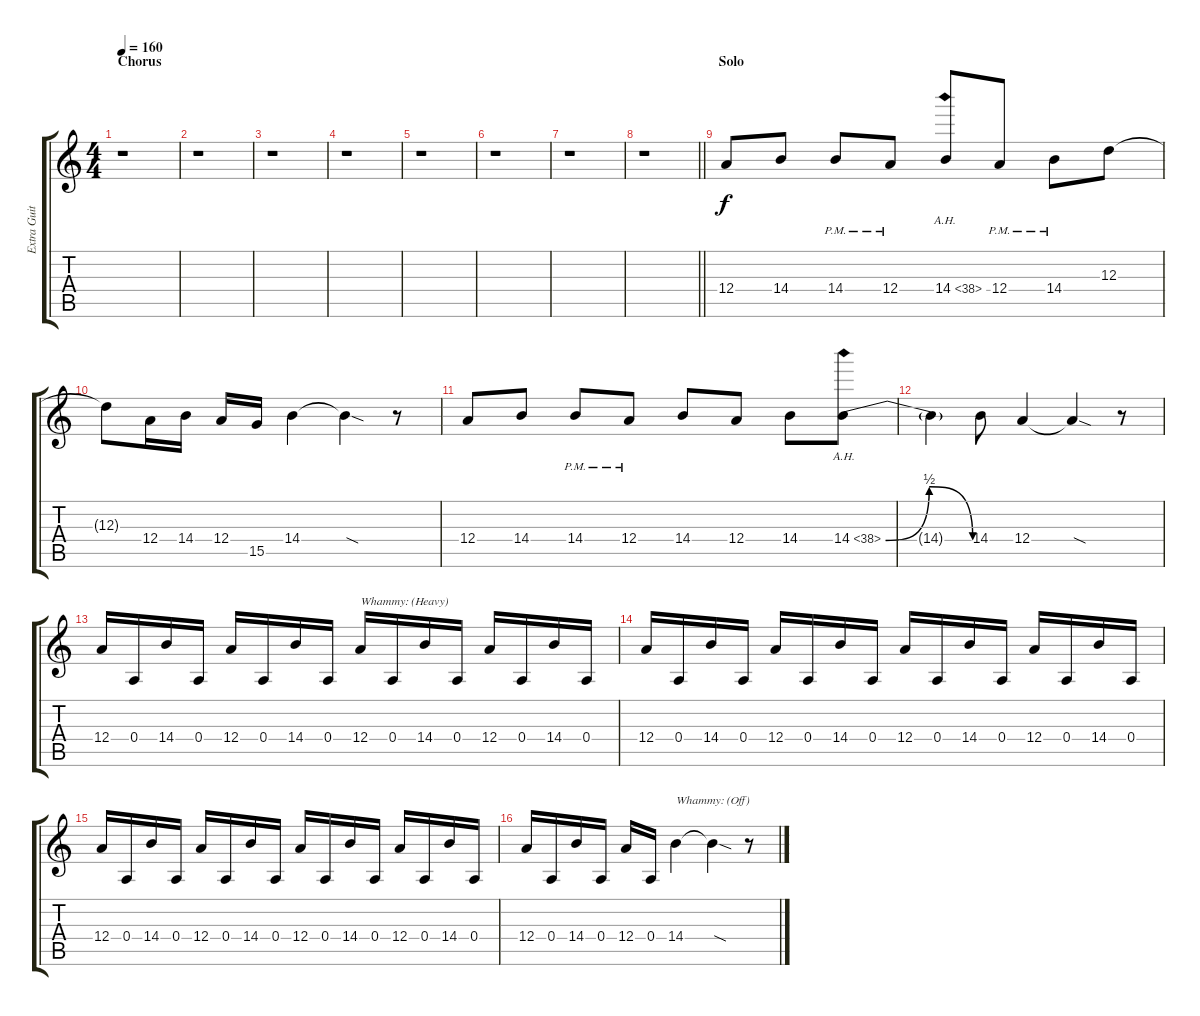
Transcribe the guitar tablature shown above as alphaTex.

\track ("Extra Guitar" "Extra Guit") {instrument overdrivenguitar}
\staff {score tabs}
\tuning (B3 Gb3 D3 A2 E2 B1) {hide}
\ts (4 4)
\section ("" "Chorus")
\tempo 160
\clef g2
\ks c
r.1{dy f} |
r.1 |
r.1 |
r.1 |
r.1 |
r.1 |
r.1 |
\barLineRight lightlight
r.1 |
\section ("" "Solo")
12.4.8 14.4.8 14.4{pm}.8 12.4{pm}.8 14.4{ah 24}.8 12.4{pm}.8 14.4{pm}.8 12.3.8 |
12.3{t}.8 12.4.16 14.4.16 12.4.16 15.5.16 14.4.4 14.4{sod t}.4 r.8 |
12.4.8 14.4.8 14.4{pm}.8 12.4{pm}.8 14.4.8 12.4.8 14.4.8 14.4{be (bendrelease 0 0 10 2 20 2 60 0) ah 24}.8 |
14.4{t}.4 14.4.8 12.4.4 12.4{sod t}.4 r.8 |
12.4.16 0.4.16 14.4.16 0.4.16 12.4.16 0.4.16 14.4.16 0.4.16 12.4.16{txt "Whammy: (Heavy)"} 0.4.16 14.4.16 0.4.16 12.4.16 0.4.16 14.4.16 0.4.16 |
12.4.16 0.4.16 14.4.16 0.4.16 12.4.16 0.4.16 14.4.16 0.4.16 12.4.16 0.4.16 14.4.16 0.4.16 12.4.16 0.4.16 14.4.16 0.4.16 |
12.4.16 0.4.16 14.4.16 0.4.16 12.4.16 0.4.16 14.4.16 0.4.16 12.4.16 0.4.16 14.4.16 0.4.16 12.4.16 0.4.16 14.4.16 0.4.16 |
12.4.16 0.4.16 14.4.16 0.4.16 12.4.16 0.4.16 14.4.4{txt "Whammy: (Off)"} 14.4{sod t}.4 r.8
